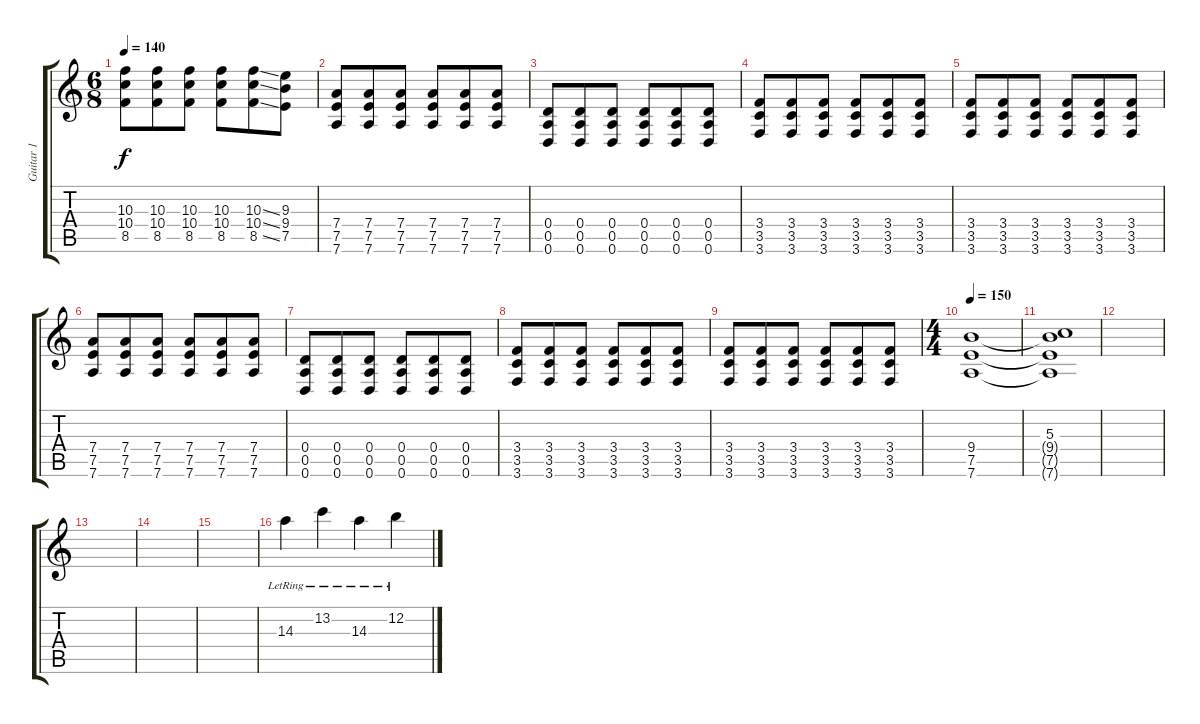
\track ("Guitar 1" "Guitar 1") {instrument distortionguitar}
\staff {score tabs}
\tuning (E4 B3 G3 D3 A2 D2) {hide}
\ts (6 8)
\tempo 140
\clef g2
\ks c
(10.3 10.4 8.5).8{dy f} (10.3 10.4 8.5).8 (10.3 10.4 8.5).8 (10.3 10.4 8.5).8 (10.3{ss} 10.4{ss} 8.5{ss}).8 (9.3 9.4 7.5).8 |
(7.4 7.5 7.6).8 (7.4 7.5 7.6).8 (7.4 7.5 7.6).8 (7.4 7.5 7.6).8 (7.4 7.5 7.6).8 (7.4 7.5 7.6).8 |
(0.4 0.5 0.6).8 (0.4 0.5 0.6).8 (0.4 0.5 0.6).8 (0.4 0.5 0.6).8 (0.4 0.5 0.6).8 (0.4 0.5 0.6).8 |
(3.4 3.5 3.6).8 (3.4 3.5 3.6).8 (3.4 3.5 3.6).8 (3.4 3.5 3.6).8 (3.4 3.5 3.6).8 (3.4 3.5 3.6).8 |
(3.4 3.5 3.6).8 (3.4 3.5 3.6).8 (3.4 3.5 3.6).8 (3.4 3.5 3.6).8 (3.4 3.5 3.6).8 (3.4 3.5 3.6).8 |
(7.4 7.5 7.6).8 (7.4 7.5 7.6).8 (7.4 7.5 7.6).8 (7.4 7.5 7.6).8 (7.4 7.5 7.6).8 (7.4 7.5 7.6).8 |
(0.4 0.5 0.6).8 (0.4 0.5 0.6).8 (0.4 0.5 0.6).8 (0.4 0.5 0.6).8 (0.4 0.5 0.6).8 (0.4 0.5 0.6).8 |
(3.4 3.5 3.6).8 (3.4 3.5 3.6).8 (3.4 3.5 3.6).8 (3.4 3.5 3.6).8 (3.4 3.5 3.6).8 (3.4 3.5 3.6).8 |
(3.4 3.5 3.6).8 (3.4 3.5 3.6).8 (3.4 3.5 3.6).8 (3.4 3.5 3.6).8 (3.4 3.5 3.6).8 (3.4 3.5 3.6).8 |
\ts (4 4)
\tempo 150
(9.4 7.5 7.6).1{volume 4} |
(5.3 9.4{t} 7.5{t} 7.6{t}).1 |
|
|
|
|
14.3{lr}.4{instrument electricguitarjazz} 13.2{lr}.4 14.3{lr}.4 12.2{lr}.4
